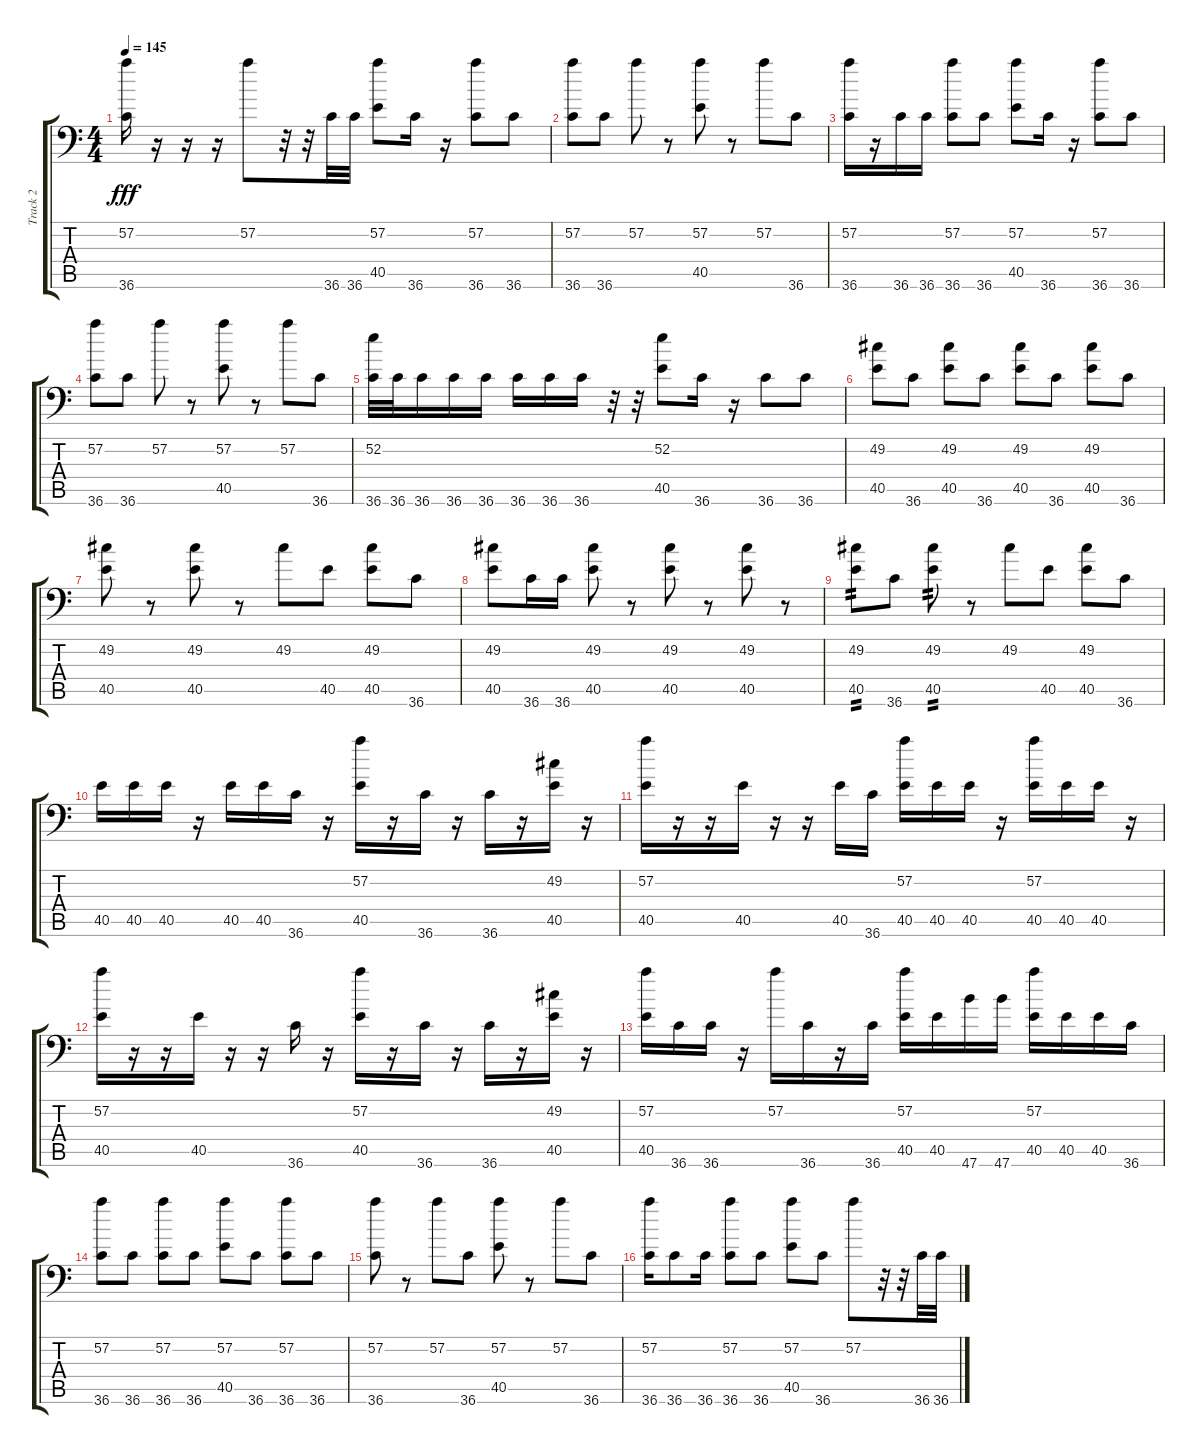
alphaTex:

\track ("Track 2" "Track 2") {instrument acousticgrandpiano}
\staff {score tabs}
\tuning (C-1 C-1 C-1 C-1 C-1 C-1) {hide}
\ts (4 4)
\tempo 145
\clef f4
\ks c
(57.2 36.6).16{dy fff} r.16 r.16 r.16 57.2.8 r.32 r.32 36.6.32 36.6.32 (57.2 40.5).8 36.6.16 r.16 (57.2 36.6).8 36.6.8 |
(57.2 36.6).8 36.6.8 57.2.8 r.8 (57.2 40.5).8 r.8 57.2.8 36.6.8 |
(57.2 36.6).16 r.16 36.6.16 36.6.16 (57.2 36.6).8 36.6.8 (57.2 40.5).8 36.6.16 r.16 (57.2 36.6).8 36.6.8 |
(57.2 36.6).8 36.6.8 57.2.8 r.8 (57.2 40.5).8 r.8 57.2.8 36.6.8 |
(52.2 36.6).32 36.6.32 36.6.16 36.6.16 36.6.16 36.6.16 36.6.16 36.6.16 r.32 r.32 (52.2 40.5).8 36.6.16 r.16 36.6.8 36.6.8 |
(49.2 40.5).8 36.6.8 (49.2 40.5).8 36.6.8 (49.2 40.5).8 36.6.8 (49.2 40.5).8 36.6.8 |
(49.2 40.5).8 r.8 (49.2 40.5).8 r.8 49.2.8 40.5.8 (49.2 40.5).8 36.6.8 |
(49.2 40.5).8 36.6.16 36.6.16 (49.2 40.5).8 r.8 (49.2 40.5).8 r.8 (49.2 40.5).8 r.8 |
(49.2 40.5).8{tp 2} 36.6.8 (49.2 40.5).8{tp 2} r.8 49.2.8 40.5.8 (49.2 40.5).8 36.6.8 |
40.5.16 40.5.16 40.5.16 r.16 40.5.16 40.5.16 36.6.16 r.16 (57.2 40.5).16 r.16 36.6.16 r.16 36.6.16 r.16 (49.2 40.5).16 r.16 |
(57.2 40.5).16 r.16 r.16 40.5.16 r.16 r.16 40.5.16 36.6.16 (57.2 40.5).16 40.5.16 40.5.16 r.16 (57.2 40.5).16 40.5.16 40.5.16 r.16 |
(57.2 40.5).16 r.16 r.16 40.5.16 r.16 r.16 36.6.16 r.16 (57.2 40.5).16 r.16 36.6.16 r.16 36.6.16 r.16 (49.2 40.5).16 r.16 |
(57.2 40.5).16 36.6.16 36.6.16 r.16 57.2.16 36.6.16 r.16 36.6.16 (57.2 40.5).16 40.5.16 47.6.16 47.6.16 (57.2 40.5).16 40.5.16 40.5.16 36.6.16 |
(57.2 36.6).8 36.6.8 (57.2 36.6).8 36.6.8 (57.2 40.5).8 36.6.8 (57.2 36.6).8 36.6.8 |
(57.2 36.6).8 r.8 57.2.8 36.6.8 (57.2 40.5).8 r.8 57.2.8 36.6.8 |
(57.2 36.6).16 36.6.8 36.6.16 (57.2 36.6).8 36.6.8 (57.2 40.5).8 36.6.8 57.2.8 r.32 r.32 36.6.32 36.6.32
